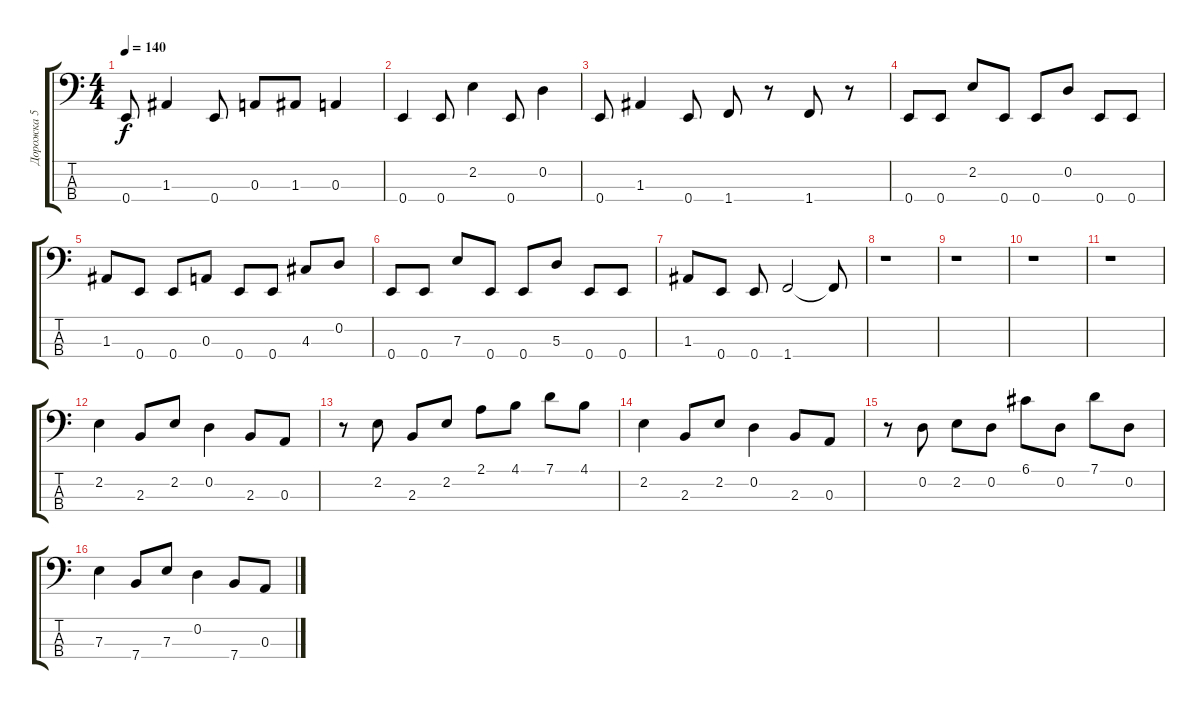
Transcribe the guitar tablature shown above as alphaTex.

\track ("Дорожка 5" "Дорожка 5") {instrument electricbasspick}
\staff {score tabs}
\tuning (G2 D2 A1 E1) {hide}
\ts (4 4)
\tempo 140
\clef f4
\ks c
0.4.8{dy f} 1.3.4 0.4.8 0.3.8 1.3.8 0.3.4 |
0.4.4 0.4.8 2.2.4 0.4.8 0.2.4 |
0.4.8 1.3.4 0.4.8 1.4.8 r.8 1.4.8 r.8 |
0.4.8 0.4.8 2.2.8 0.4.8 0.4.8 0.2.8 0.4.8 0.4.8 |
1.3.8 0.4.8 0.4.8 0.3.8 0.4.8 0.4.8 4.3.8 0.2.8 |
0.4.8 0.4.8 7.3.8 0.4.8 0.4.8 5.3.8 0.4.8 0.4.8 |
1.3.8 0.4.8 0.4.8 1.4.2 1.4{t}.8 |
r.1 |
r.1 |
r.1 |
r.1 |
2.2.4 2.3.8 2.2.8 0.2.4 2.3.8 0.3.8 |
r.8 2.2.8 2.3.8 2.2.8 2.1.8 4.1.8 7.1.8 4.1.8 |
2.2.4 2.3.8 2.2.8 0.2.4 2.3.8 0.3.8 |
r.8 0.2.8 2.2.8 0.2.8 6.1.8 0.2.8 7.1.8 0.2.8 |
7.3.4 7.4.8 7.3.8 0.2.4 7.4.8 0.3.8
